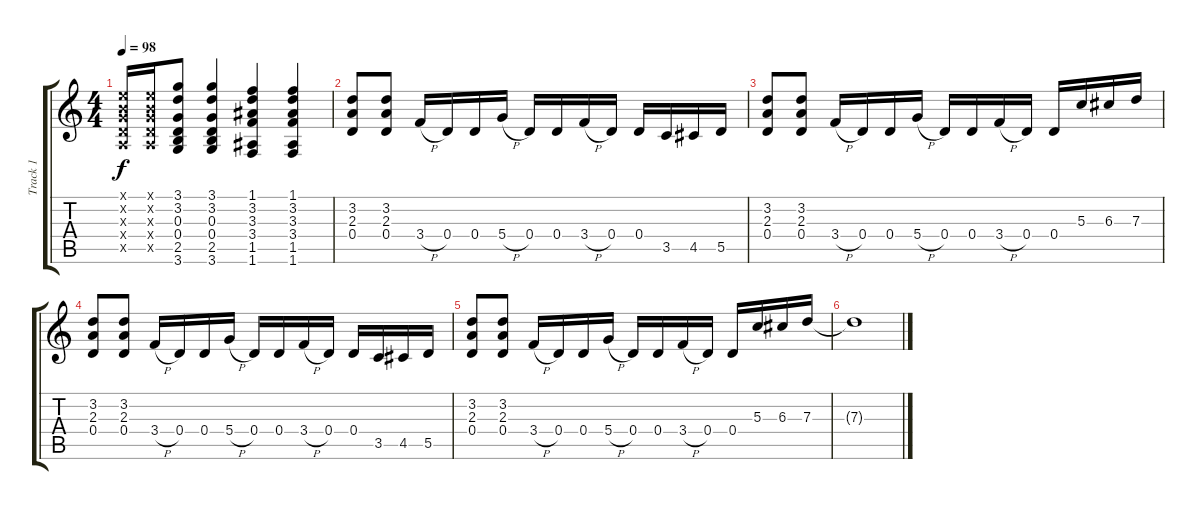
\track ("Track 1" "Track 1") {instrument acousticguitarsteel}
\staff {score tabs}
\tuning (E4 B3 G3 D3 A2 E2) {hide}
\ts (4 4)
\tempo 98
\clef g2
\ks c
(0.1{x} 0.2{x} 0.3{x} 0.4{x} 0.5{x}).16{dy f} (0.1{x} 0.2{x} 0.3{x} 0.4{x} 0.5{x}).16 (3.1 3.2 0.3 0.4 2.5 3.6).8 (3.1 3.2 0.3 0.4 2.5 3.6).4 (1.1 3.2 3.3 3.4 1.5 1.6).4 (1.1 3.2 3.3 3.4 1.5 1.6).4 |
(3.2 2.3 0.4).8 (3.2 2.3 0.4).8 3.4{h}.16 0.4.16 0.4.16 5.4{h}.16 0.4.16 0.4.16 3.4{h}.16 0.4.16 0.4.16 3.5.16 4.5.16 5.5.16 |
(3.2 2.3 0.4).8 (3.2 2.3 0.4).8 3.4{h}.16 0.4.16 0.4.16 5.4{h}.16 0.4.16 0.4.16 3.4{h}.16 0.4.16 0.4.16 5.3.16 6.3.16 7.3.16 |
(3.2 2.3 0.4).8 (3.2 2.3 0.4).8 3.4{h}.16 0.4.16 0.4.16 5.4{h}.16 0.4.16 0.4.16 3.4{h}.16 0.4.16 0.4.16 3.5.16 4.5.16 5.5.16 |
(3.2 2.3 0.4).8 (3.2 2.3 0.4).8 3.4{h}.16 0.4.16 0.4.16 5.4{h}.16 0.4.16 0.4.16 3.4{h}.16 0.4.16 0.4.16 5.3.16 6.3.16 7.3.16 |
7.3{t}.1
